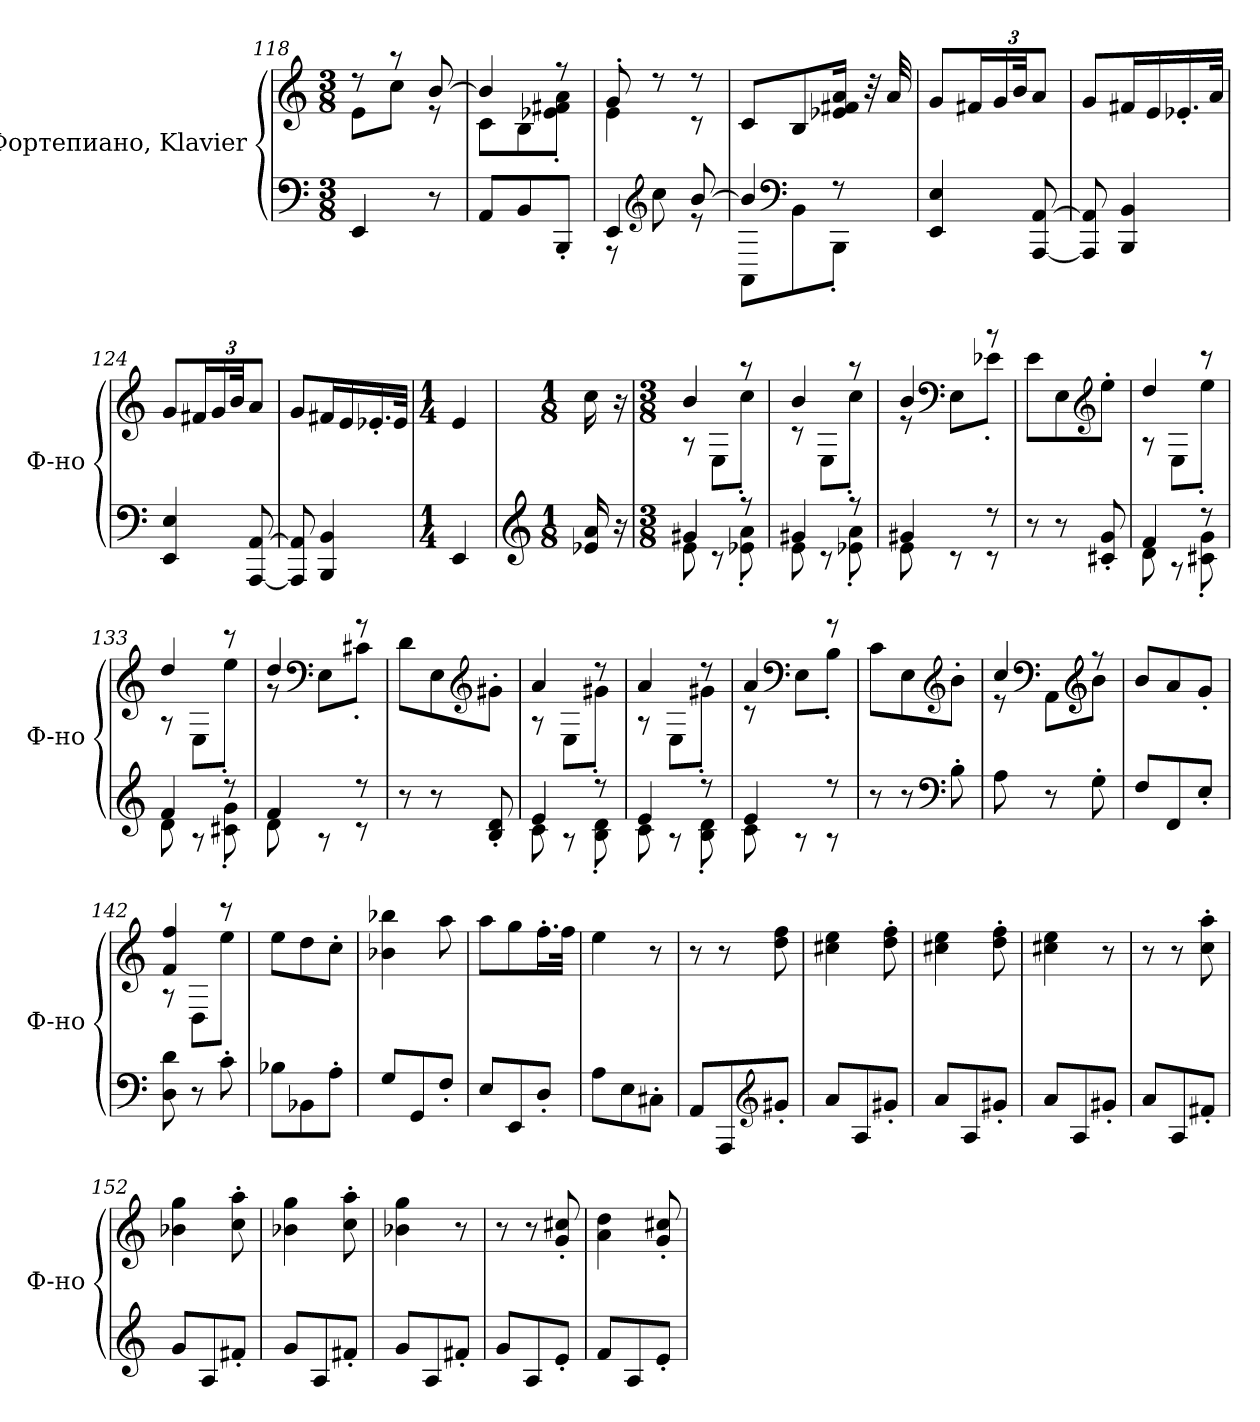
**kern	**kern
*part1	*part1
*staff2	*staff1
*I"Фортепиано, Klavier	*
*I'Ф-но	*
*clefF4	*clefG2
*k[]	*k[]
*M3/8	*M3/8
=118	=118
*	*^
4EE/	8r	8e\L
.	8r	8cc\J
8r	[8b/	8r
=119	=119	=119
8AA/L	4b/]	8c\L
8BB/	.	8B\
8BBB'/J	8r	8e-X\' 8f#X\' 8a\'J
=120	=120	=120
*^	*	*
4EE/	8r	8g'/	4e\
*clefG2	*	*	*
.	8cc\	8r	.
[8b/	8r	8r	8r
*	*	*v	*v
!!LO:PB:g=z
=121	=121	=121
4b/]	8AA\L	8c/L
*clefF4	*	*
.	8BB\	8B/
8r	8BBB'\J	16e-X/ 16f#X/ 16a/Jk
.	.	32r
.	.	32a/
*v	*v	*
=122	=122
4EE/ 4E/	8g/L
.	16f#X/L
*	*Xbrackettup
.	24g/
.	48b/JK
[8AAA/ [8AA/	8a/J
=123	=123
8AAA/] 8AA/]	8g/L
4BBB/ 4BB/	16f#X/L
.	16e/
.	16.e-X'/
.	32a/JJk
=124	=124
4EE/ 4E/	8g/L
.	16f#X/L
.	24g/
.	48b/JK
[8AAA/ [8AA/	8a/J
=125	=125
8AAA/] 8AA/]	8g/L
4BBB/ 4BB/	16f#X/L
.	16e/
.	16.e-X'/
.	32e-/JJk
=126	=126
*M1/4	*M1/4
4EE/	4e/
=127	=127
*clefG2	*
*M1/8	*M1/8
16e-X/ 16a/	16cc\
16r	16r
!!LO:LB:g=z
=128	=128
*M3/8	*M3/8
*^	*^
4g#X/	8e\	4b/	8r
.	8r	.	8E\L
8r	8e-X\' 8a\'	8r	8cc'\J
=129	=129	=129	=129
4g#X/	8e\	4b/	8r
.	8r	.	8E\L
8r	8e-X\' 8a\'	8r	8cc'\J
=130	=130	=130	=130
4g#X/	8e\	4b/	8r
*	*	*clefF4	*
.	8r	.	8E\L
8r	8r	8r	8e-X'\J
*v	*v	*	*
*	*v	*v
=131	=131
8r	8e\L
8r	8E\
*	*clefG2
8c#X/' 8g/'	8ee'\J
=132	=132
*^	*^
4f/	8d\	4dd/	8r
.	8r	.	8E\L
8r	8c#X\' 8g\'	8r	8ee'\J
=133	=133	=133	=133
4f/	8d\	4dd/	8r
.	8r	.	8E\L
8r	8c#X\' 8g\'	8r	8ee'\J
=134	=134	=134	=134
4f/	8d\	4dd/	8r
*	*	*clefF4	*
.	8r	.	8E\L
8r	8r	8r	8c#X'\J
*v	*v	*	*
*	*v	*v
=135	=135
8r	8d\L
8r	8E\
*	*clefG2
8B/' 8d/'	8g#X'\J
=136	=136
*^	*^
4e/	8c\	4a/	8r
.	8r	.	8E\L
8r	8B\' 8d\'	8r	8g#X'\J
!!LO:LB:g=z	!!
=137	=137	=137	=137
4e/	8c\	4a/	8r
.	8r	.	8E\L
8r	8B\' 8d\'	8r	8g#X'\J
=138	=138	=138	=138
4e/	8c\	4a/	8r
*	*	*clefF4	*
.	8r	.	8E\L
8r	8r	8r	8B'\J
*v	*v	*	*
*	*v	*v
=139	=139
8r	8c\L
8r	8E\
*clefF4	*clefG2
8B'\	8b'\J
=140	=140
*	*^
8A\	4cc/	8r
*	*clefF4	*
8r	.	8AA\L
*	*clefG2	*
8G'\	8r	8b\J
*	*v	*v
=141	=141
8F/L	8b/L
8FF/	8a/
8E'/J	8g'/J
=142	=142
*	*^
8D\ 8d\	4f/ 4ff/	8r
8r	.	8D\L
8c'\	8r	8ee\J
*	*v	*v
=143	=143
8B-X\L	8ee\L
8BB-X\	8dd\
8A'\J	8cc'\J
=144	=144
8G/L	4b-X\ 4bb-X\
8GG/	.
8F'/J	8aa\
=145	=145
8E/L	8aa\L
8EE/	8gg\
8D'/J	16.ff'\L
.	32ff\JJk
=146	=146
8A\L	4ee\
8E\	.
8C#X'\J	8r
!!LO:LB:g=z
=147	=147
8AA/L	8r
8AAA/	8r
*clefG2	*
8g#X'/J	8dd\ 8ff\
=148	=148
8a/L	4cc#X\ 4ee\
8A/	.
8g#X'/J	8dd\' 8ff\'
=149	=149
8a/L	4cc#X\ 4ee\
8A/	.
8g#X'/J	8dd\' 8ff\'
=150	=150
8a/L	4cc#X\ 4ee\
8A/	.
8g#X'/J	8r
=151	=151
8a/L	8r
8A/	8r
8f#X'/J	8cc\' 8aa\'
=152	=152
8g/L	4b-X\ 4gg\
8A/	.
8f#X'/J	8cc\' 8aa\'
=153	=153
8g/L	4b-X\ 4gg\
8A/	.
8f#X'/J	8cc\' 8aa\'
=154	=154
8g/L	4b-X\ 4gg\
8A/	.
8f#X'/J	8r
=155	=155
8g/L	8r
8A/	8r
8e'/J	8g/' 8cc#X/'
=156	=156
8f/L	4a\ 4dd\
8A/	.
8e'/J	8g/' 8cc#X/'
=	=
*-	*-
